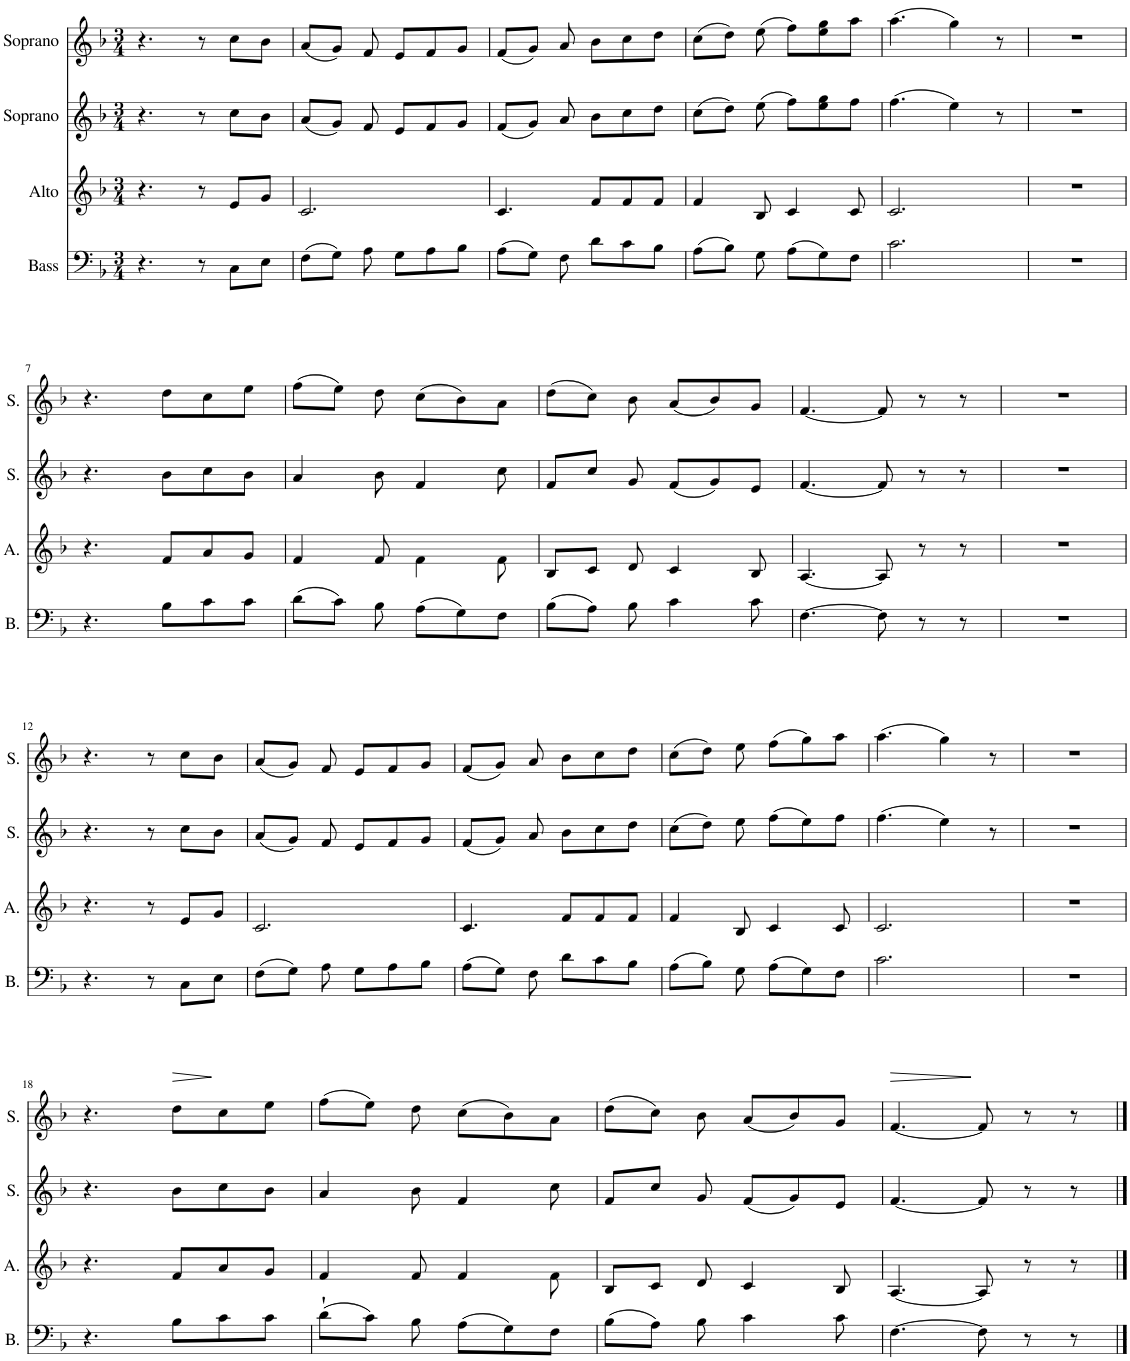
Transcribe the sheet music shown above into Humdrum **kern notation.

**kern	**kern	**kern	**kern	**dynam
*part4	*part3	*part2	*part1	*part1
*staff4	*staff3	*staff2	*staff1	*staff1
*I"Bass	*I"Alto	*I"Soprano	*I"Soprano	*
*I'B.	*I'A.	*I'S.	*I'S.	*
*clefF4	*clefG2	*clefG2	*clefG2	*
*k[b-]	*k[b-]	*k[b-]	*k[b-]	*
*M3/4	*M3/4	*M3/4	*M3/4	*
=1	=1	=1	=1	=1
4.r	4.r	4.r	4.r	.
8r	8r	8r	8r	.
8C\L	8e/L	8cc\L	8cc\L	.
8E\J	8g/J	8b-\J	8b-\J	.
=2	=2	=2	=2	=2
(8F\L	2.c/	(8a/L	(8a/L	.
8G\J)	.	8g/J)	8g/J)	.
8A\	.	8f/	8f/	.
8G\L	.	8e/L	8e/L	.
8A\	.	8f/	8f/	.
8B-\J	.	8g/J	8g/J	.
=3	=3	=3	=3	=3
(8A\L	4.c/	(8f/L	(8f/L	.
8G\J)	.	8g/J)	8g/J)	.
8F\	.	8a/	8a/	.
8d\L	8f/L	8b-\L	8b-\L	.
8c\	8f/	8cc\	8cc\	.
8B-\J	8f/J	8dd\J	8dd\J	.
=4	=4	=4	=4	=4
(8A\L	4f/	(8cc\L	(8cc\L	.
8B-\J)	.	8dd\J)	8dd\J)	.
8G\	8B-/	(8ee\	(8ee\	.
(8A\L	4c/	8ff\L)	8ff\L)	.
8G\)	.	8ee\ 8gg\	8ee\ 8gg\	.
8F\J	8c/	8ff\J	8aa\J	.
=5	=5	=5	=5	=5
2.c\	2.c/	(4.ff\	(4.aa\	.
.	.	4ee\)	4gg\)	.
.	.	8r	8r	.
=6	=6	=6	=6	=6
2.r	2.r	2.r	2.r	.
!!LO:LB:g=z
=7	=7	=7	=7	=7
4.r	4.r	4.r	4.r	.
8B-\L	8f/L	8b-\L	8dd\L	.
8c\	8a/	8cc\	8cc\	.
8c\J	8g/J	8b-\J	8ee\J	.
=8	=8	=8	=8	=8
(8d\L	4f/	4a/	(8ff\L	.
8c\J)	.	.	8ee\J)	.
8B-\	8f/	8b-\	8dd\	.
(8A\L	4f\	4f/	(8cc\L	.
8G\)	.	.	8b-\)	.
8F\J	8f\	8cc\	8a\J	.
=9	=9	=9	=9	=9
(8B-\L	8B-/L	8f/L	(8dd\L	.
8A\J)	8c/J	8cc/J	8cc\J)	.
8B-\	8d/	8g/	8b-\	.
4c\	4c/	(8f/L	(8a/L	.
.	.	8g/)	8b-/)	.
8c\	8B-/	8e/J	8g/J	.
=10	=10	=10	=10	=10
[4.F\	[4.A/	[4.f/	[4.f/	.
8F\]	8A/]	8f/]	8f/]	.
8r	8r	8r	8r	.
8r	8r	8r	8r	.
=11	=11	=11	=11	=11
2.r	2.r	2.r	2.r	.
!!LO:LB:g=z
=12	=12	=12	=12	=12
4.r	4.r	4.r	4.r	.
8r	8r	8r	8r	.
8C\L	8e/L	8cc\L	8cc\L	.
8E\J	8g/J	8b-\J	8b-\J	.
=13	=13	=13	=13	=13
(8F\L	2.c/	(8a/L	(8a/L	.
8G\J)	.	8g/J)	8g/J)	.
8A\	.	8f/	8f/	.
8G\L	.	8e/L	8e/L	.
8A\	.	8f/	8f/	.
8B-\J	.	8g/J	8g/J	.
=14	=14	=14	=14	=14
(8A\L	4.c/	(8f/L	(8f/L	.
8G\J)	.	8g/J)	8g/J)	.
8F\	.	8a/	8a/	.
8d\L	8f/L	8b-\L	8b-\L	.
8c\	8f/	8cc\	8cc\	.
8B-\J	8f/J	8dd\J	8dd\J	.
=15	=15	=15	=15	=15
(8A\L	4f/	(8cc\L	(8cc\L	.
8B-\J)	.	8dd\J)	8dd\J)	.
8G\	8B-/	8ee\	8ee\	.
(8A\L	4c/	(8ff\L	(8ff\L	.
8G\)	.	8ee\)	8gg\)	.
8F\J	8c/	8ff\J	8aa\J	.
=16	=16	=16	=16	=16
2.c\	2.c/	(4.ff\	(4.aa\	.
.	.	4ee\)	4gg\)	.
.	.	8r	8r	.
=17	=17	=17	=17	=17
2.r	2.r	2.r	2.r	.
!!LO:LB:g=z
=18	=18	=18	=18	=18
4.r	4.r	4.r	4.r	.
!	!	!	!	!LO:HP:b
8B-\L	8f/L	8b-\L	8dd\L	>
8c\	8a/	8cc\	8cc\	]
8c\J	8g/J	8b-\J	8ee\J	.
=19	=19	=19	=19	=19
(8d`\L	4f/	4a/	(8ff\L	.
8c\J)	.	.	8ee\J)	.
8B-\	8f/	8b-\	8dd\	.
(8A\L	4f/	4f/	(8cc\L	.
8G\)	.	.	8b-\)	.
8F\J	8f\	8cc\	8a\J	.
=20	=20	=20	=20	=20
(8B-\L	8B-/L	8f/L	(8dd\L	.
8A\J)	8c/J	8cc/J	8cc\J)	.
8B-\	8d/	8g/	8b-\	.
4c\	4c/	(8f/L	(8a/L	.
.	.	8g/)	8b-/)	.
8c\	8B-/	8e/J	8g/J	.
=21	=21	=21	=21	=21
!	!	!	!	!LO:HP:b
[4.F\	[4.A/	[4.f/	[4.f/	>
8F\]	8A/]	8f/]	8f/]	]
8r	8r	8r	8r	.
8r	8r	8r	8r	.
==	==	==	==	==
*-	*-	*-	*-	*-
